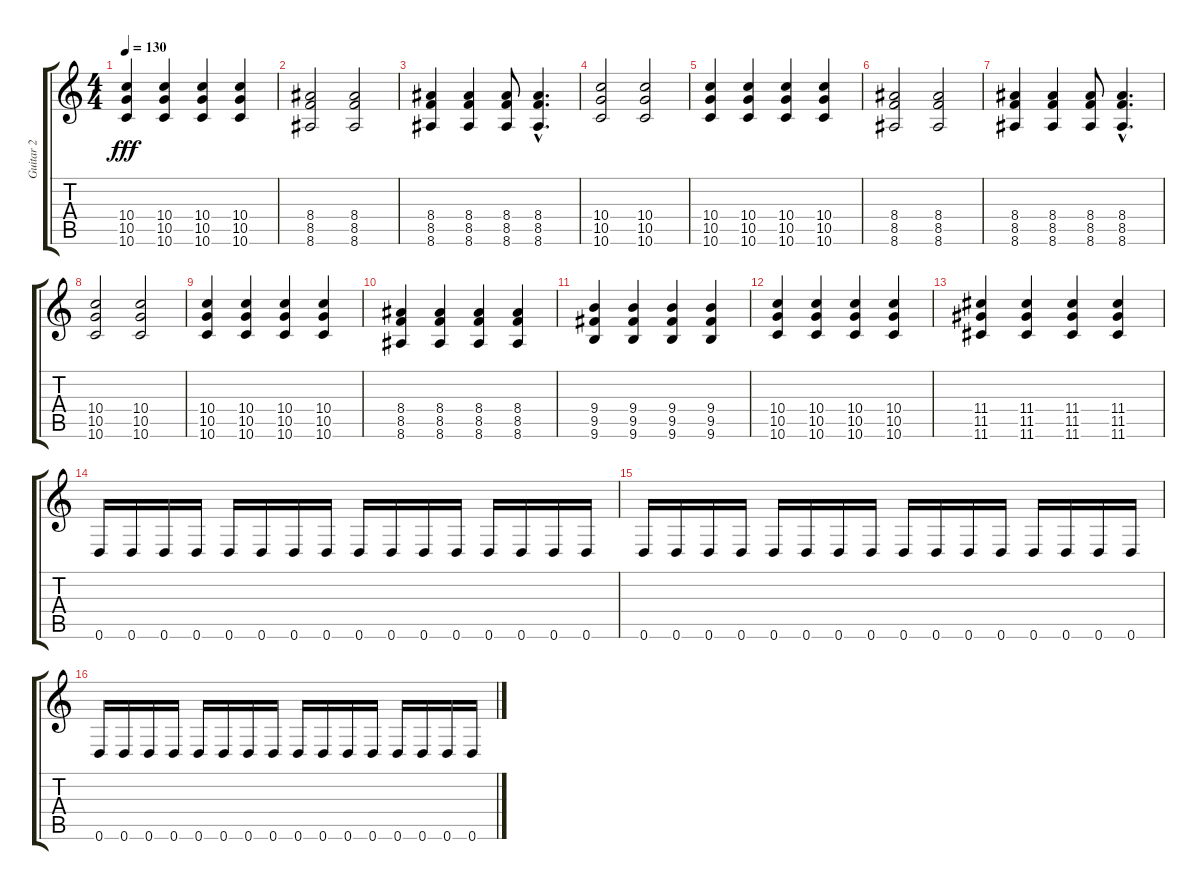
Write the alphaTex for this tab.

\track ("Guitar 2" "Guitar 2") {instrument overdrivenguitar}
\staff {score tabs}
\tuning (E4 B3 G3 D3 A2 D2) {hide}
\ts (4 4)
\tempo 130
\clef g2
\ks c
(10.4 10.5 10.6).4{dy fff} (10.4 10.5 10.6).4 (10.4 10.5 10.6).4 (10.4 10.5 10.6).4 |
(8.4 8.5 8.6).2 (8.4 8.5 8.6).2 |
(8.4 8.5 8.6).4 (8.4 8.5 8.6).4 (8.4 8.5 8.6).8 (8.4{hac} 8.5{hac} 8.6{hac}).4{d} |
(10.4 10.5 10.6).2 (10.4 10.5 10.6).2 |
(10.4 10.5 10.6).4 (10.4 10.5 10.6).4 (10.4 10.5 10.6).4 (10.4 10.5 10.6).4 |
(8.4 8.5 8.6).2 (8.4 8.5 8.6).2 |
(8.4 8.5 8.6).4 (8.4 8.5 8.6).4 (8.4 8.5 8.6).8 (8.4{hac} 8.5{hac} 8.6{hac}).4{d} |
(10.4 10.5 10.6).2 (10.4 10.5 10.6).2 |
(10.4 10.5 10.6).4 (10.4 10.5 10.6).4 (10.4 10.5 10.6).4 (10.4 10.5 10.6).4 |
(8.4 8.5 8.6).4 (8.4 8.5 8.6).4 (8.4 8.5 8.6).4 (8.4 8.5 8.6).4 |
(9.4 9.5 9.6).4 (9.4 9.5 9.6).4 (9.4 9.5 9.6).4 (9.4 9.5 9.6).4 |
(10.4 10.5 10.6).4 (10.4 10.5 10.6).4 (10.4 10.5 10.6).4 (10.4 10.5 10.6).4 |
(11.4 11.5 11.6).4 (11.4 11.5 11.6).4 (11.4 11.5 11.6).4 (11.4 11.5 11.6).4 |
0.6.16 0.6.16 0.6.16 0.6.16 0.6.16 0.6.16 0.6.16 0.6.16 0.6.16 0.6.16 0.6.16 0.6.16 0.6.16 0.6.16 0.6.16 0.6.16 |
0.6.16 0.6.16 0.6.16 0.6.16 0.6.16 0.6.16 0.6.16 0.6.16 0.6.16 0.6.16 0.6.16 0.6.16 0.6.16 0.6.16 0.6.16 0.6.16 |
0.6.16 0.6.16 0.6.16 0.6.16 0.6.16 0.6.16 0.6.16 0.6.16 0.6.16 0.6.16 0.6.16 0.6.16 0.6.16 0.6.16 0.6.16 0.6.16
